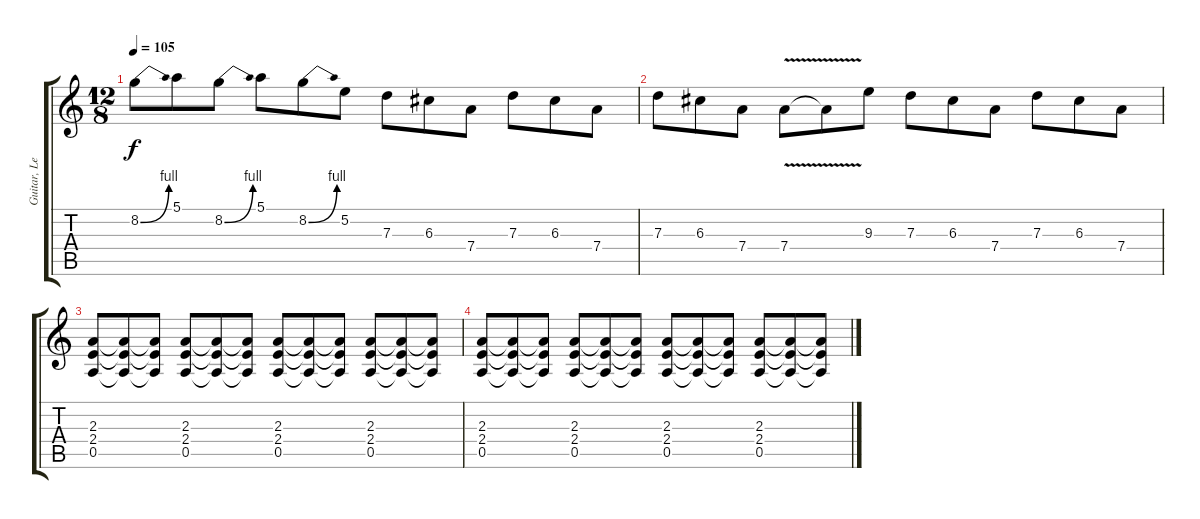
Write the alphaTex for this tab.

\track ("Guitar, Lead" "Guitar, Le") {instrument distortionguitar}
\staff {score tabs}
\tuning (E4 B3 G3 D3 A2 E2) {hide}
\ts (12 8)
\tempo 105
\clef g2
\ks c
8.2{be (bend 0 0 60 4)}.8{dy f} 5.1.8 8.2{be (bend 0 0 60 4)}.8 5.1.8 8.2{be (bend 0 0 60 4)}.8 5.2.8 7.3.8 6.3.8 7.4.8 7.3.8 6.3.8 7.4.8 |
7.3.8 6.3.8 7.4.8 7.4{v}.8 7.4{t}.8 9.3.8 7.3.8 6.3.8 7.4.8 7.3.8 6.3.8 7.4.8 |
(2.3 2.4 0.5).8 (2.3{t} 2.4{t} 0.5{t}).8 (2.3{t} 2.4{t} 0.5{t}).8 (2.3 2.4 0.5).8 (2.3{t} 2.4{t} 0.5{t}).8 (2.3{t} 2.4{t} 0.5{t}).8 (2.3 2.4 0.5).8 (2.3{t} 2.4{t} 0.5{t}).8 (2.3{t} 2.4{t} 0.5{t}).8 (2.3 2.4 0.5).8 (2.3{t} 2.4{t} 0.5{t}).8 (2.3{t} 2.4{t} 0.5{t}).8 |
(2.3 2.4 0.5).8 (2.3{t} 2.4{t} 0.5{t}).8 (2.3{t} 2.4{t} 0.5{t}).8 (2.3 2.4 0.5).8 (2.3{t} 2.4{t} 0.5{t}).8 (2.3{t} 2.4{t} 0.5{t}).8 (2.3 2.4 0.5).8 (2.3{t} 2.4{t} 0.5{t}).8 (2.3{t} 2.4{t} 0.5{t}).8 (2.3 2.4 0.5).8 (2.3{t} 2.4{t} 0.5{t}).8 (2.3{t} 2.4{t} 0.5{t}).8
